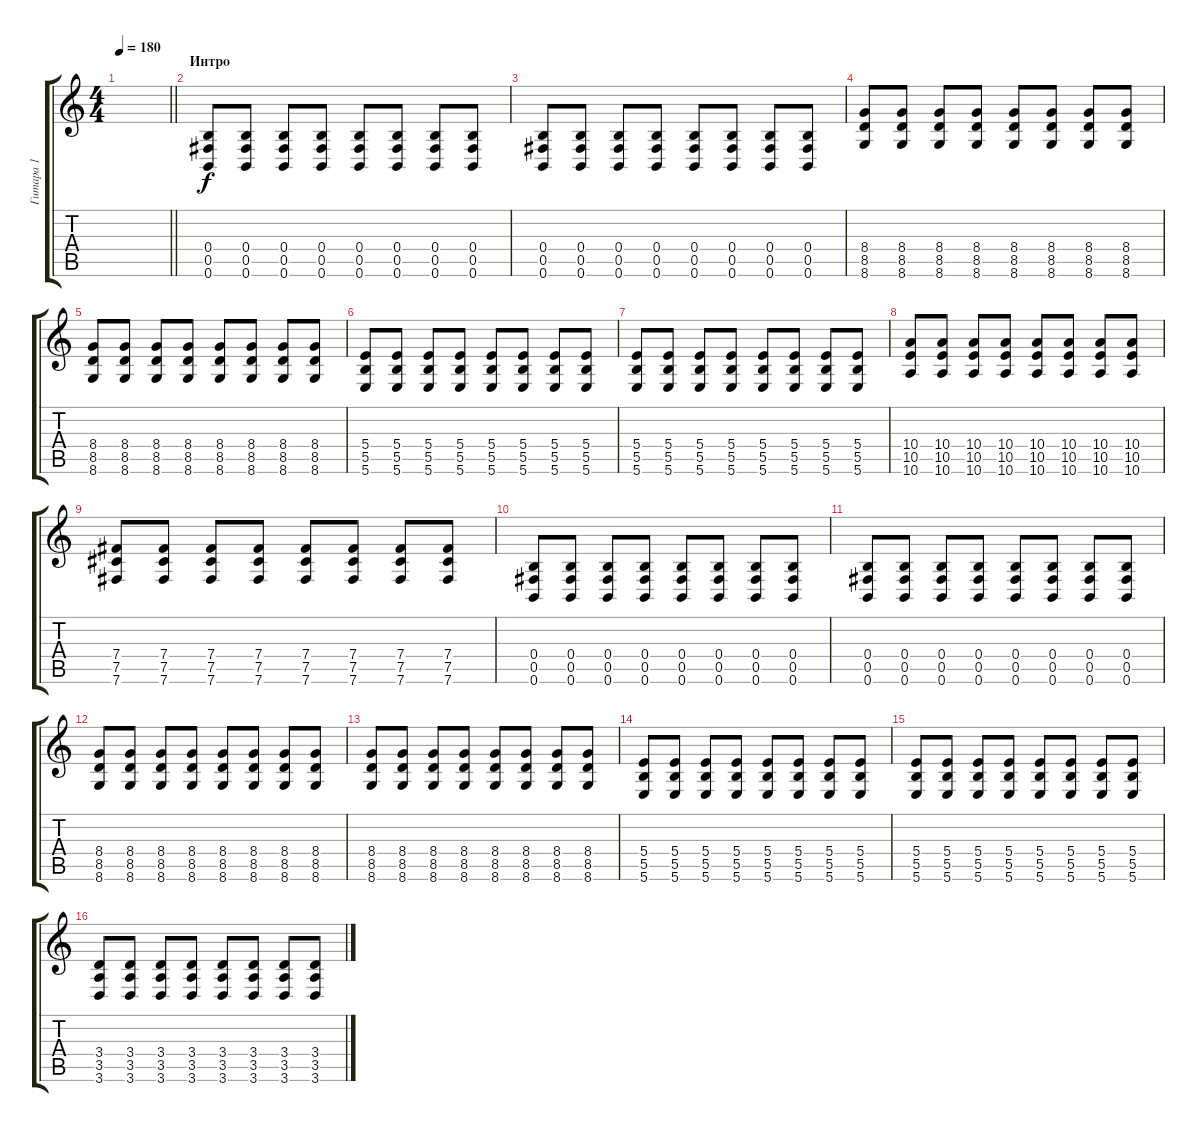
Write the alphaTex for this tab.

\track ("Гитара 1" "Гитара 1") {instrument distortionguitar}
\staff {score tabs}
\tuning (Db4 Ab3 E3 B2 Gb2 B1) {hide}
\ts (4 4)
\tempo 180
\clef g2
\barLineRight lightlight
\ks c
|
\section ("" "Интро")
(0.4 0.5 0.6).8 (0.4 0.5 0.6).8 (0.4 0.5 0.6).8 (0.4 0.5 0.6).8 (0.4 0.5 0.6).8 (0.4 0.5 0.6).8 (0.4 0.5 0.6).8 (0.4 0.5 0.6).8 |
(0.4 0.5 0.6).8 (0.4 0.5 0.6).8 (0.4 0.5 0.6).8 (0.4 0.5 0.6).8 (0.4 0.5 0.6).8 (0.4 0.5 0.6).8 (0.4 0.5 0.6).8 (0.4 0.5 0.6).8 |
(8.4 8.5 8.6).8 (8.4 8.5 8.6).8 (8.4 8.5 8.6).8 (8.4 8.5 8.6).8 (8.4 8.5 8.6).8 (8.4 8.5 8.6).8 (8.4 8.5 8.6).8 (8.4 8.5 8.6).8 |
(8.4 8.5 8.6).8 (8.4 8.5 8.6).8 (8.4 8.5 8.6).8 (8.4 8.5 8.6).8 (8.4 8.5 8.6).8 (8.4 8.5 8.6).8 (8.4 8.5 8.6).8 (8.4 8.5 8.6).8 |
(5.4 5.5 5.6).8 (5.4 5.5 5.6).8 (5.4 5.5 5.6).8 (5.4 5.5 5.6).8 (5.4 5.5 5.6).8 (5.4 5.5 5.6).8 (5.4 5.5 5.6).8 (5.4 5.5 5.6).8 |
(5.4 5.5 5.6).8 (5.4 5.5 5.6).8 (5.4 5.5 5.6).8 (5.4 5.5 5.6).8 (5.4 5.5 5.6).8 (5.4 5.5 5.6).8 (5.4 5.5 5.6).8 (5.4 5.5 5.6).8 |
(10.4 10.5 10.6).8 (10.4 10.5 10.6).8 (10.4 10.5 10.6).8 (10.4 10.5 10.6).8 (10.4 10.5 10.6).8 (10.4 10.5 10.6).8 (10.4 10.5 10.6).8 (10.4 10.5 10.6).8 |
(7.4 7.5 7.6).8 (7.4 7.5 7.6).8 (7.4 7.5 7.6).8 (7.4 7.5 7.6).8 (7.4 7.5 7.6).8 (7.4 7.5 7.6).8 (7.4 7.5 7.6).8 (7.4 7.5 7.6).8 |
(0.4 0.5 0.6).8 (0.4 0.5 0.6).8 (0.4 0.5 0.6).8 (0.4 0.5 0.6).8 (0.4 0.5 0.6).8 (0.4 0.5 0.6).8 (0.4 0.5 0.6).8 (0.4 0.5 0.6).8 |
(0.4 0.5 0.6).8 (0.4 0.5 0.6).8 (0.4 0.5 0.6).8 (0.4 0.5 0.6).8 (0.4 0.5 0.6).8 (0.4 0.5 0.6).8 (0.4 0.5 0.6).8 (0.4 0.5 0.6).8 |
(8.4 8.5 8.6).8 (8.4 8.5 8.6).8 (8.4 8.5 8.6).8 (8.4 8.5 8.6).8 (8.4 8.5 8.6).8 (8.4 8.5 8.6).8 (8.4 8.5 8.6).8 (8.4 8.5 8.6).8 |
(8.4 8.5 8.6).8 (8.4 8.5 8.6).8 (8.4 8.5 8.6).8 (8.4 8.5 8.6).8 (8.4 8.5 8.6).8 (8.4 8.5 8.6).8 (8.4 8.5 8.6).8 (8.4 8.5 8.6).8 |
(5.4 5.5 5.6).8 (5.4 5.5 5.6).8 (5.4 5.5 5.6).8 (5.4 5.5 5.6).8 (5.4 5.5 5.6).8 (5.4 5.5 5.6).8 (5.4 5.5 5.6).8 (5.4 5.5 5.6).8 |
(5.4 5.5 5.6).8 (5.4 5.5 5.6).8 (5.4 5.5 5.6).8 (5.4 5.5 5.6).8 (5.4 5.5 5.6).8 (5.4 5.5 5.6).8 (5.4 5.5 5.6).8 (5.4 5.5 5.6).8 |
(3.4 3.5 3.6).8 (3.4 3.5 3.6).8 (3.4 3.5 3.6).8 (3.4 3.5 3.6).8 (3.4 3.5 3.6).8 (3.4 3.5 3.6).8 (3.4 3.5 3.6).8 (3.4 3.5 3.6).8
